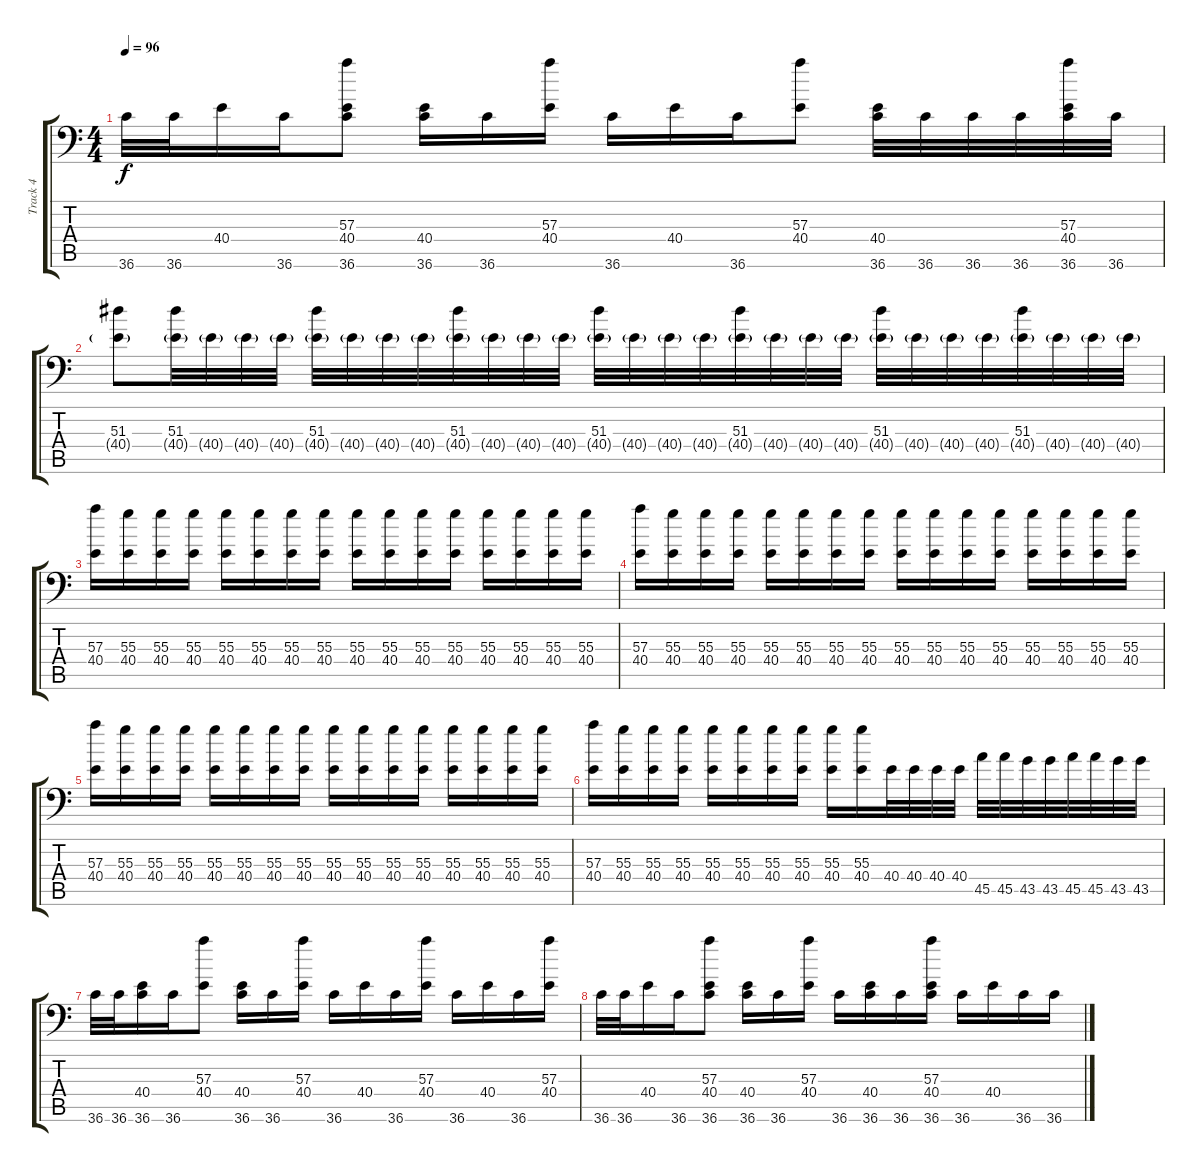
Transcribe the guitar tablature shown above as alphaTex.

\track ("Track 4" "Track 4") {instrument acousticgrandpiano}
\staff {score tabs}
\tuning (C-1 C-1 C-1 C-1 C-1 C-1) {hide}
\ts (4 4)
\tempo 96
\clef f4
\ks c
36.6.32{dy f} 36.6.32 40.4.16 36.6.16 (57.3 40.4 36.6).8 (40.4 36.6).16 36.6.16 (57.3 40.4).16 36.6.16 40.4.16 36.6.16 (57.3 40.4).8 (40.4 36.6).32 36.6.32 36.6.32 36.6.32 (57.3 40.4 36.6).32 36.6.32 |
(51.3 40.4{g}).8 (51.3 40.4{g}).32 40.4{g}.32 40.4{g}.32 40.4{g}.32 (51.3 40.4{g}).32 40.4{g}.32 40.4{g}.32 40.4{g}.32 (51.3 40.4{g}).32 40.4{g}.32 40.4{g}.32 40.4{g}.32 (51.3 40.4{g}).32 40.4{g}.32 40.4{g}.32 40.4{g}.32 (51.3 40.4{g}).32 40.4{g}.32 40.4{g}.32 40.4{g}.32 (51.3 40.4{g}).32 40.4{g}.32 40.4{g}.32 40.4{g}.32 (51.3 40.4{g}).32 40.4{g}.32 40.4{g}.32 40.4{g}.32 |
(57.3 40.4).16 (55.3 40.4).16 (55.3 40.4).16 (55.3 40.4).16 (55.3 40.4).16 (55.3 40.4).16 (55.3 40.4).16 (55.3 40.4).16 (55.3 40.4).16 (55.3 40.4).16 (55.3 40.4).16 (55.3 40.4).16 (55.3 40.4).16 (55.3 40.4).16 (55.3 40.4).16 (55.3 40.4).16 |
(57.3 40.4).16 (55.3 40.4).16 (55.3 40.4).16 (55.3 40.4).16 (55.3 40.4).16 (55.3 40.4).16 (55.3 40.4).16 (55.3 40.4).16 (55.3 40.4).16 (55.3 40.4).16 (55.3 40.4).16 (55.3 40.4).16 (55.3 40.4).16 (55.3 40.4).16 (55.3 40.4).16 (55.3 40.4).16 |
(57.3 40.4).16 (55.3 40.4).16 (55.3 40.4).16 (55.3 40.4).16 (55.3 40.4).16 (55.3 40.4).16 (55.3 40.4).16 (55.3 40.4).16 (55.3 40.4).16 (55.3 40.4).16 (55.3 40.4).16 (55.3 40.4).16 (55.3 40.4).16 (55.3 40.4).16 (55.3 40.4).16 (55.3 40.4).16 |
(57.3 40.4).16 (55.3 40.4).16 (55.3 40.4).16 (55.3 40.4).16 (55.3 40.4).16 (55.3 40.4).16 (55.3 40.4).16 (55.3 40.4).16 (55.3 40.4).16 (55.3 40.4).16 40.4.32 40.4.32 40.4.32 40.4.32 45.5.32 45.5.32 43.5.32 43.5.32 45.5.32 45.5.32 43.5.32 43.5.32 |
36.6.32 36.6.32 (40.4 36.6).16 36.6.16 (57.3 40.4).8 (40.4 36.6).16 36.6.16 (57.3 40.4).16 36.6.16 40.4.16 36.6.16 (57.3 40.4).16 36.6.16 40.4.16 36.6.16 (57.3 40.4).16 |
36.6.32 36.6.32 40.4.16 36.6.16 (57.3 40.4 36.6).8 (40.4 36.6).16 36.6.16 (57.3 40.4).16 36.6.16 (40.4 36.6).16 36.6.16 (57.3 40.4 36.6).16 36.6.16 40.4.16 36.6.16 36.6.16
